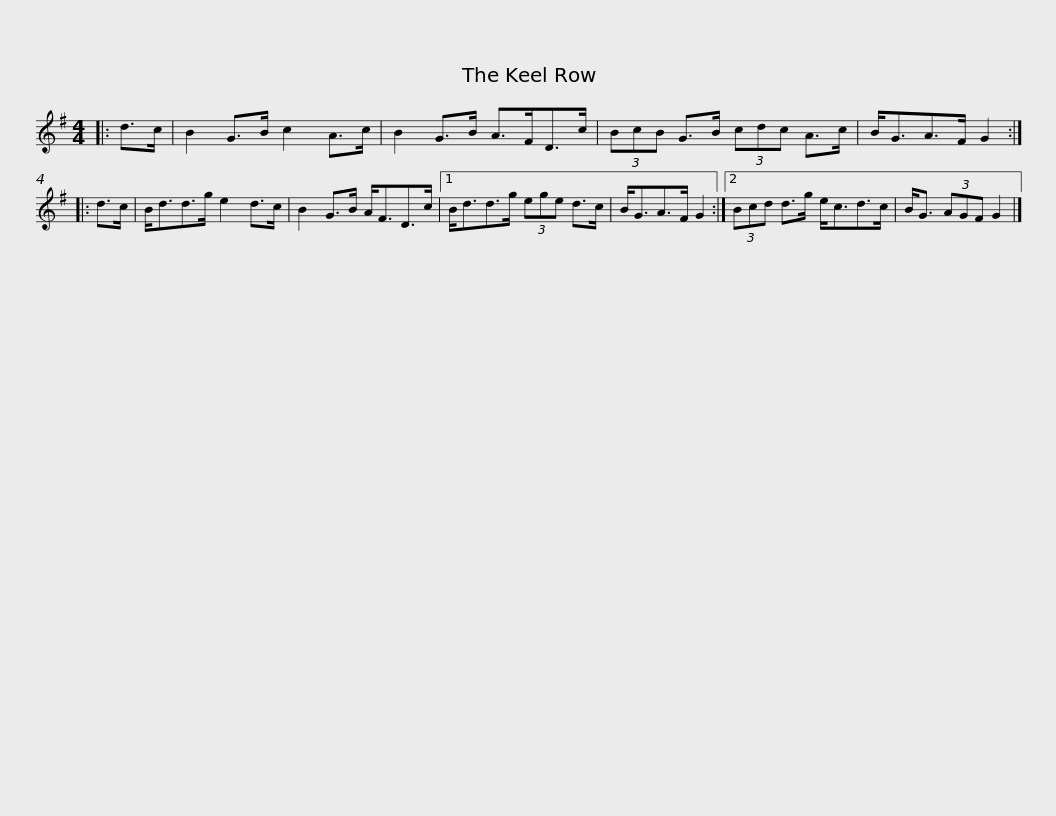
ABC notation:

X:1
L:1/8
M:4/4
I:linebreak $
K:G
V:1 treble
V:1
|: d>c | B2 G>B c2 A>c | B2 G>B A>FD>c | (3BcB G>B (3cdc A>c | B<GA>F G2 :: %5
 d>c |$ B<dd>g e2 d>c | B2 G>B A<FD>c |1 B<dd>g (3ege d>c | B<GA>F G2 :|2 %10
 (3Bcd d>g e<cd>c |$ B<G (3AGF G2 |] %12
